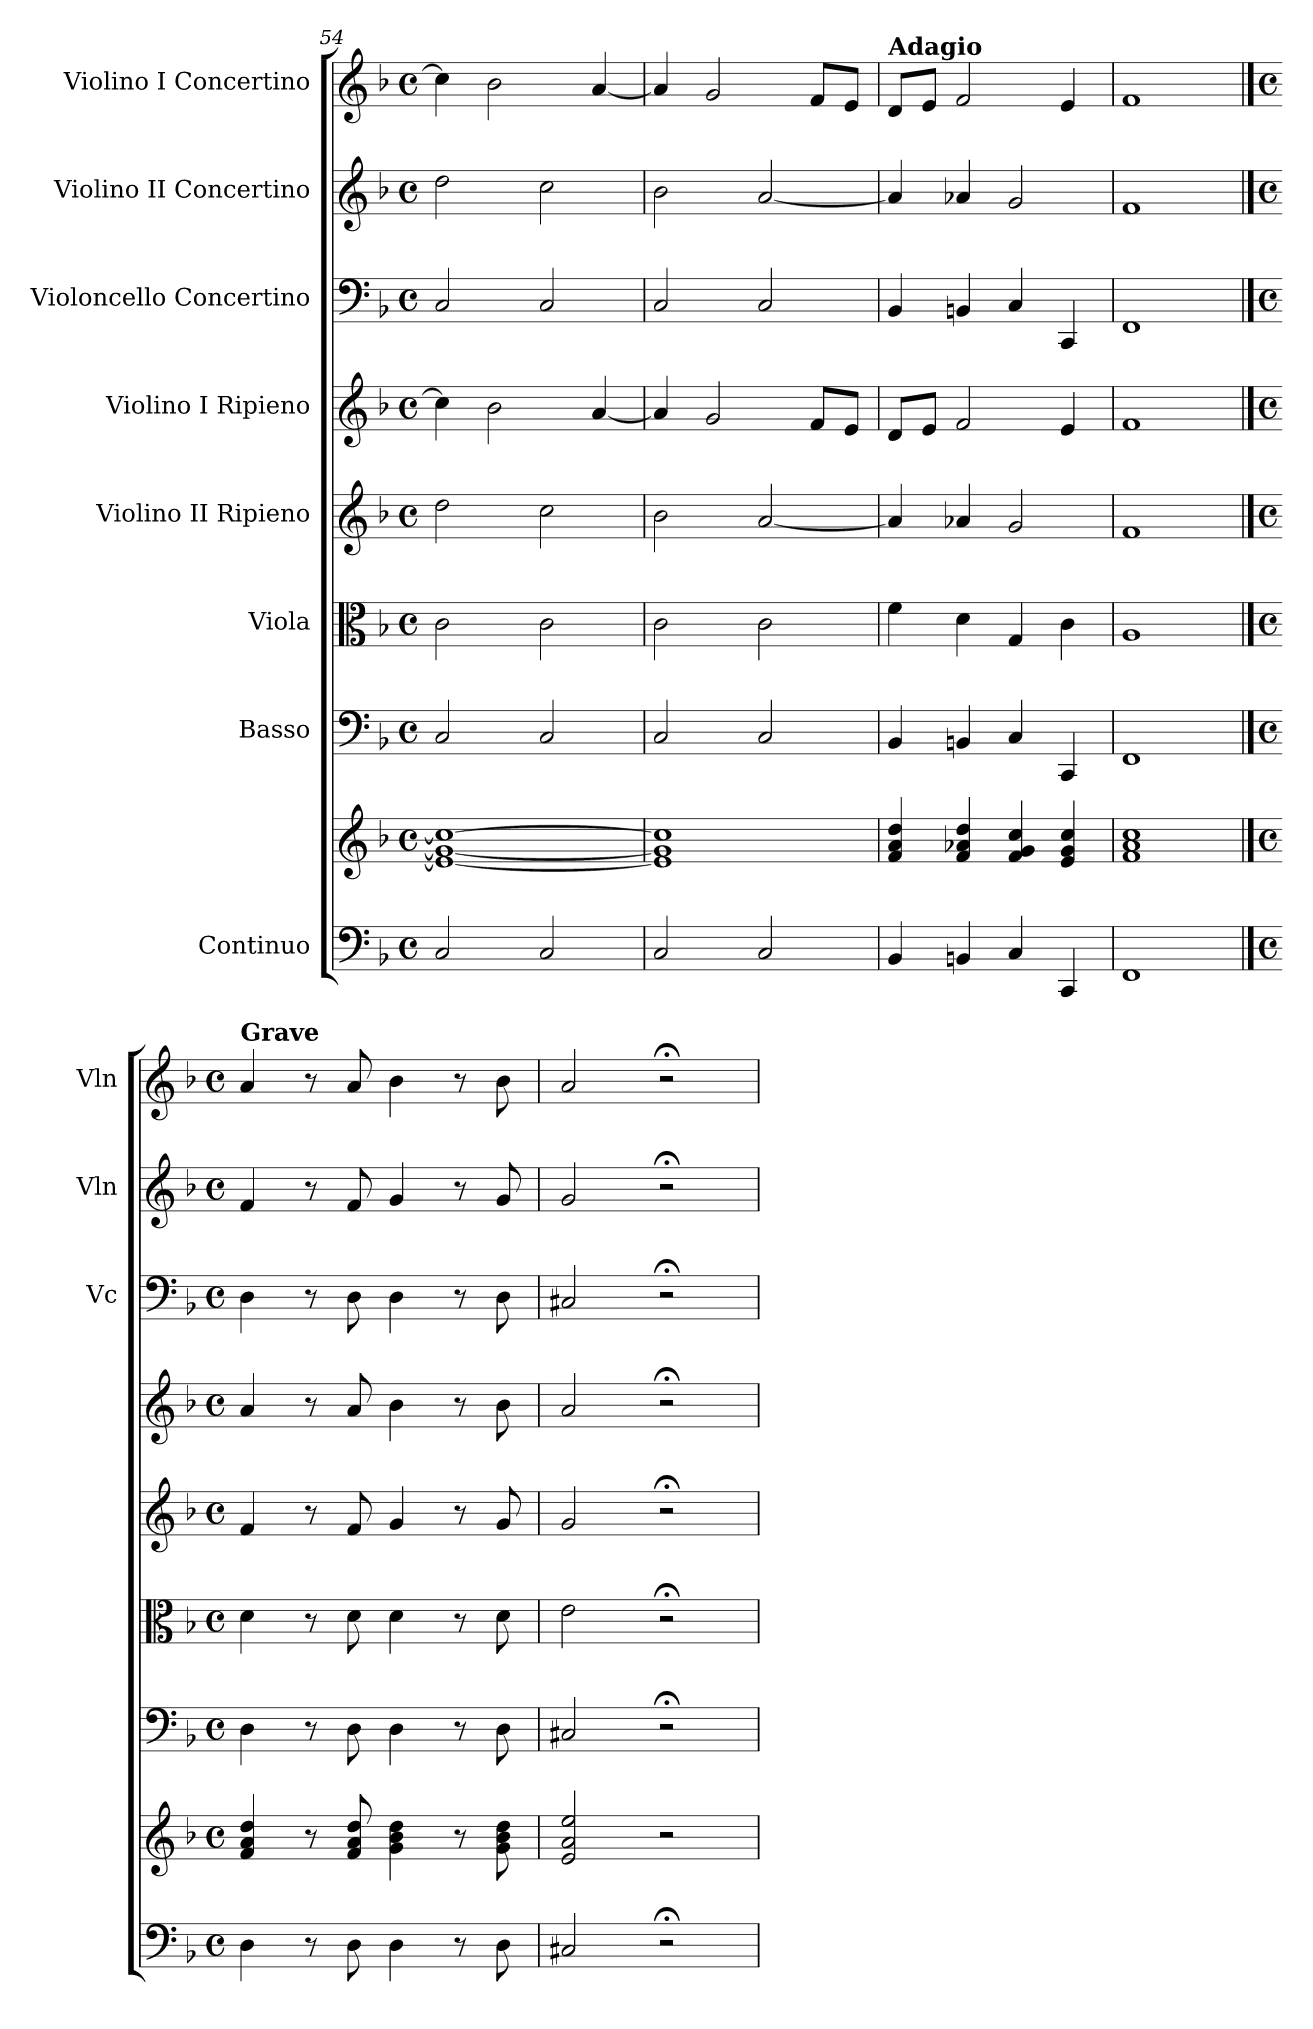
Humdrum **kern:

**kern	**kern	**kern	**kern	**kern	**kern	**kern	**kern	**kern
*part8	*part8	*part7	*part6	*part5	*part4	*part3	*part2	*part1
*staff9	*staff8	*staff7	*staff6	*staff5	*staff4	*staff3	*staff2	*staff1
*I"Continuo	*	*I"Basso	*I"Viola	*I"Violino II Ripieno	*I"Violino I Ripieno	*I"Violoncello Concertino	*I"Violino II Concertino	*I"Violino I Concertino
*	*	*	*	*	*	*I'Vc	*I'Vln	*I'Vln
*clefF4	*clefG2	*clefF4	*clefC3	*clefG2	*clefG2	*clefF4	*clefG2	*clefG2
*k[b-]	*k[b-]	*k[b-]	*k[b-]	*k[b-]	*k[b-]	*k[b-]	*k[b-]	*k[b-]
*M4/4	*M4/4	*M4/4	*M4/4	*M4/4	*M4/4	*M4/4	*M4/4	*M4/4
*met(c)	*met(c)	*met(c)	*met(c)	*met(c)	*met(c)	*met(c)	*met(c)	*met(c)
=54	=54	=54	=54	=54	=54	=54	=54	=54
2C/	1e_ 1g_ 1cc_	2C/	2c\	2dd\	4cc\]	2C/	2dd\	4cc\]
.	.	.	.	.	2b-\	.	.	2b-\
2C/	.	2C/	2c\	2cc\	.	2C/	2cc\	.
.	.	.	.	.	[4a/	.	.	[4a/
=55	=55	=55	=55	=55	=55	=55	=55	=55
2C/	1e] 1g] 1cc]	2C/	2c\	2b-\	4a/]	2C/	2b-\	4a/]
.	.	.	.	.	2g/	.	.	2g/
2C/	.	2C/	2c\	[2a/	.	2C/	[2a/	.
.	.	.	.	.	8f/L	.	.	8f/L
.	.	.	.	.	8e/J	.	.	8e/J
=56	=56	=56	=56	=56	=56	=56	=56	=56
!	!	!	!	!	!	!	!	!LO:TX:a:B:t=Adagio
4BB-/	4f/ 4a/ 4dd/	4BB-/	4f\	4a/]	8d/L	4BB-/	4a/]	8d/L
.	.	.	.	.	8e/J	.	.	8e/J
4BBn/	4f/ 4a-X/ 4dd/	4BBn/	4d\	4a-X/	2f/	4BBn/	4a-X/	2f/
4C/	4f/ 4g/ 4cc/	4C/	4G/	2g/	.	4C/	2g/	.
4CC/	4e/ 4g/ 4cc/	4CC/	4c\	.	4e/	4CC/	.	4e/
=57	=57	=57	=57	=57	=57	=57	=57	=57
1FF	1f 1a 1cc	1FF	1A	1f	1f	1FF	1f	1f
!!LO:PB:g=z
==1	==1	==1	==1	==1	==1	==1	==1	==1
*M4/4	*M4/4	*M4/4	*M4/4	*M4/4	*M4/4	*M4/4	*M4/4	*M4/4
*met(c)	*met(c)	*met(c)	*met(c)	*met(c)	*met(c)	*met(c)	*met(c)	*met(c)
!	!	!	!	!	!	!	!	!LO:TX:a:B:t=Grave
4D\	4f/ 4a/ 4dd/	4D\	4d\	4f/	4a/	4D\	4f/	4a/
8r	8r	8r	8r	8r	8r	8r	8r	8r
8D\	8f/ 8a/ 8dd/	8D\	8d\	8f/	8a/	8D\	8f/	8a/
4D\	4g\ 4b-\ 4dd\	4D\	4d\	4g/	4b-\	4D\	4g/	4b-\
8r	8r	8r	8r	8r	8r	8r	8r	8r
8D\	8g\ 8b-\ 8dd\	8D\	8d\	8g/	8b-\	8D\	8g/	8b-\
=2	=2	=2	=2	=2	=2	=2	=2	=2
2C#X/	2e/ 2a/ 2ee/	2C#X/	2e\	2g/	2a/	2C#X/	2g/	2a/
2r;<	2r	2r;<	2r;<	2r;<	2r;<	2r;<	2r;<	2r;<
=	=	=	=	=	=	=	=	=
*-	*-	*-	*-	*-	*-	*-	*-	*-
